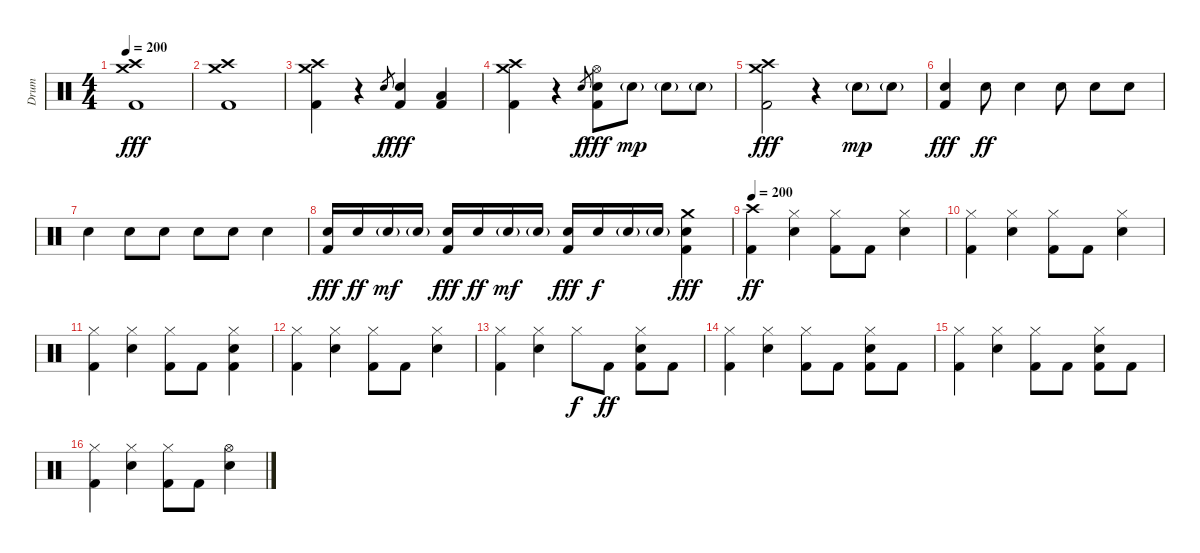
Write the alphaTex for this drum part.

\track ("Drum" "Drum") {instrument percussion}
\staff {score}
\articulation defaults
\ts (4 4)
\tempo 200
\clef neutral
\ks c
("Crash high (hit)" "Crash medium (hit)" "Kick (hit) 2").1{dy fff} |
("Crash high (hit)" "Crash medium (hit)" "Kick (hit) 2").1 |
("Crash high (hit)" "Crash medium (hit)" "Kick (hit) 2").4 r.4 "Snare (hit) 2".8{gr dy f} ("Snare (hit) 2" "Kick (hit) 2").4{dy fff} ("Low Tom (hit)" "Kick (hit) 2").4 |
("Crash high (hit)" "Crash medium (hit)" "Kick (hit) 2").4 r.4 "Snare (hit) 2".8{gr dy f} ("Hi-Hat (open)" "Snare (hit) 2" "Kick (hit) 2").8{dy fff} "Snare (hit) 2"{g}.8{dy mp} "Snare (hit) 2"{g}.8 "Snare (hit) 2"{g}.8 |
("Crash high (hit)" "Crash medium (hit)" "Kick (hit) 2").2{dy fff} r.4 "Snare (hit) 2"{g}.8{dy mp} "Snare (hit) 2"{g}.8 |
("Snare (hit) 2" "Kick (hit) 2").4{dy fff} "Snare (hit) 2".8{dy ff} "Snare (hit) 2".4 "Snare (hit) 2".8 "Snare (hit) 2".8 "Snare (hit) 2".8 |
"Snare (hit) 2".4 "Snare (hit) 2".8 "Snare (hit) 2".8 "Snare (hit) 2".8 "Snare (hit) 2".8 "Snare (hit) 2".4 |
("Snare (hit) 2" "Kick (hit) 2").16{dy fff} "Snare (hit) 2".16{dy ff} "Snare (hit) 2"{g}.16{dy mf} "Snare (hit) 2"{g}.16 ("Snare (hit) 2" "Kick (hit) 2").16{dy fff} "Snare (hit) 2".16{dy ff} "Snare (hit) 2"{g}.16{dy mf} "Snare (hit) 2"{g}.16 ("Snare (hit) 2" "Kick (hit) 2").16{dy fff} "Snare (hit) 2".16{dy f} "Snare (hit) 2"{g}.16 "Snare (hit) 2"{g}.16 ("Crash medium (hit)" "Snare (hit) 2" "Kick (hit) 2").4{dy fff} |
\tempo 200
("Crash high (hit)" "Kick (hit) 2").4{dy ff} ("Hi-Hat (closed)" "Snare (hit) 2").4 ("Hi-Hat (closed)" "Kick (hit) 2").8 "Kick (hit) 2".8 ("Hi-Hat (closed)" "Snare (hit) 2").4 |
("Hi-Hat (closed)" "Kick (hit) 2").4 ("Hi-Hat (closed)" "Snare (hit) 2").4 ("Hi-Hat (closed)" "Kick (hit) 2").8 "Kick (hit) 2".8 ("Hi-Hat (closed)" "Snare (hit) 2").4 |
("Hi-Hat (closed)" "Kick (hit) 2").4 ("Hi-Hat (closed)" "Snare (hit) 2").4 ("Hi-Hat (closed)" "Kick (hit) 2").8 "Kick (hit) 2".8 ("Hi-Hat (closed)" "Snare (hit) 2" "Kick (hit) 2").4 |
("Hi-Hat (closed)" "Kick (hit) 2").4 ("Hi-Hat (closed)" "Snare (hit) 2").4 ("Hi-Hat (closed)" "Kick (hit) 2").8 "Kick (hit) 2".8 ("Hi-Hat (closed)" "Snare (hit) 2").4 |
("Hi-Hat (closed)" "Kick (hit) 2").4 ("Hi-Hat (closed)" "Snare (hit) 2").4 "Hi-Hat (closed)".8{dy f} "Kick (hit) 2".8{dy ff} ("Hi-Hat (closed)" "Snare (hit) 2" "Kick (hit) 2").8 "Kick (hit) 2".8 |
("Hi-Hat (closed)" "Kick (hit) 2").4 ("Hi-Hat (closed)" "Snare (hit) 2").4 ("Hi-Hat (closed)" "Kick (hit) 2").8 "Kick (hit) 2".8 ("Hi-Hat (closed)" "Snare (hit) 2" "Kick (hit) 2").8 "Kick (hit) 2".8 |
("Hi-Hat (closed)" "Kick (hit) 2").4 ("Hi-Hat (closed)" "Snare (hit) 2").4 ("Hi-Hat (closed)" "Kick (hit) 2").8 "Kick (hit) 2".8 ("Hi-Hat (closed)" "Snare (hit) 2" "Kick (hit) 2").8 "Kick (hit) 2".8 |
("Hi-Hat (closed)" "Kick (hit) 2").4 ("Hi-Hat (closed)" "Snare (hit) 2").4 ("Hi-Hat (closed)" "Kick (hit) 2").8 "Kick (hit) 2".8 ("Hi-Hat (open)" "Snare (hit) 2").4
